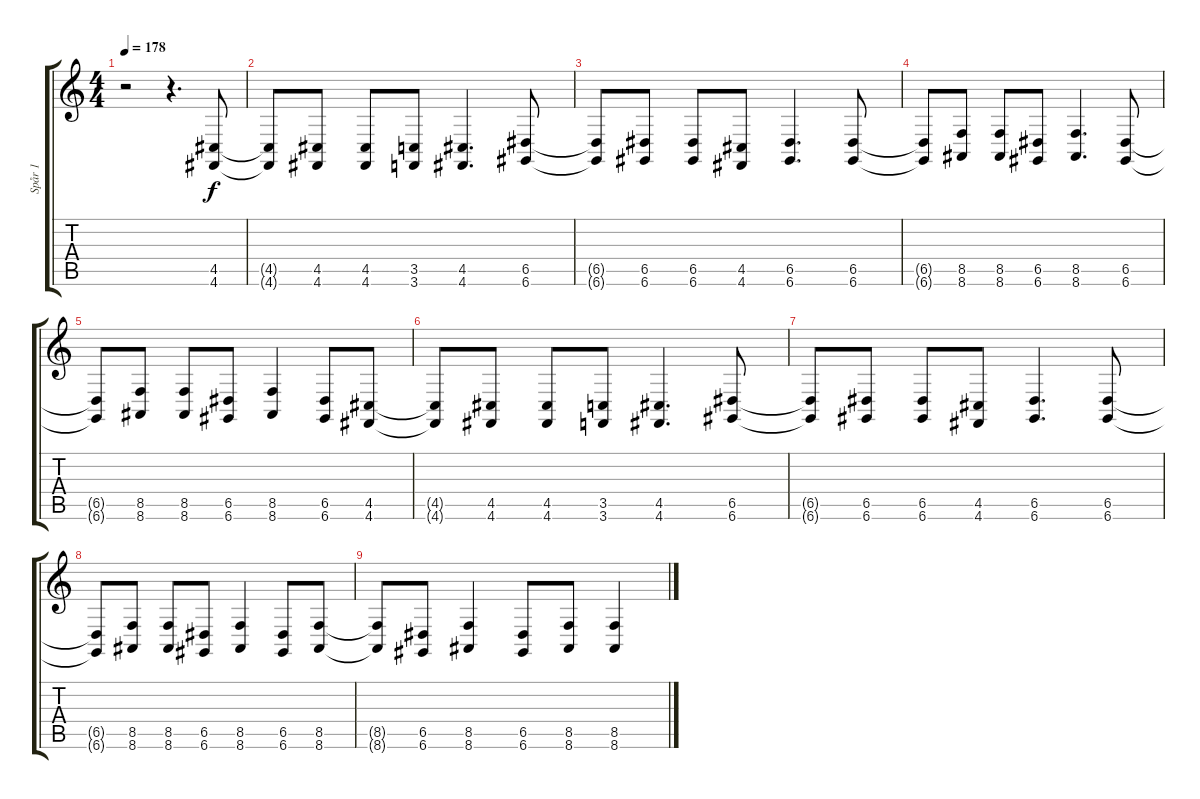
\track ("Spår 1" "Spår 1") {instrument lead2sawtooth}
\staff {score tabs}
\tuning (E4 B3 G3 D3 A2 D2) {hide}
\ts (4 4)
\tempo 178
\clef g2
\ks c
r.2{dy f} r.4{d} (4.5 4.6).8 |
(4.5{t} 4.6{t}).8 (4.5 4.6).8 (4.5 4.6).8 (3.5 3.6).8 (4.5 4.6).4{d} (6.5 6.6).8 |
(6.5{t} 6.6{t}).8 (6.5 6.6).8 (6.5 6.6).8 (4.5 4.6).8 (6.5 6.6).4{d} (6.5 6.6).8 |
(6.5{t} 6.6{t}).8 (8.5 8.6).8 (8.5 8.6).8 (6.5 6.6).8 (8.5 8.6).4{d} (6.5 6.6).8 |
(6.5{t} 6.6{t}).8 (8.5 8.6).8 (8.5 8.6).8 (6.5 6.6).8 (8.5 8.6).4 (6.5 6.6).8 (4.5 4.6).8 |
(4.5{t} 4.6{t}).8 (4.5 4.6).8 (4.5 4.6).8 (3.5 3.6).8 (4.5 4.6).4{d} (6.5 6.6).8 |
(6.5{t} 6.6{t}).8 (6.5 6.6).8 (6.5 6.6).8 (4.5 4.6).8 (6.5 6.6).4{d} (6.5 6.6).8 |
(6.5{t} 6.6{t}).8 (8.5 8.6).8 (8.5 8.6).8 (6.5 6.6).8 (8.5 8.6).4 (6.5 6.6).8 (8.5 8.6).8 |
(8.5{t} 8.6{t}).8 (6.5 6.6).8 (8.5 8.6).4 (6.5 6.6).8 (8.5 8.6).8 (8.5 8.6).4
